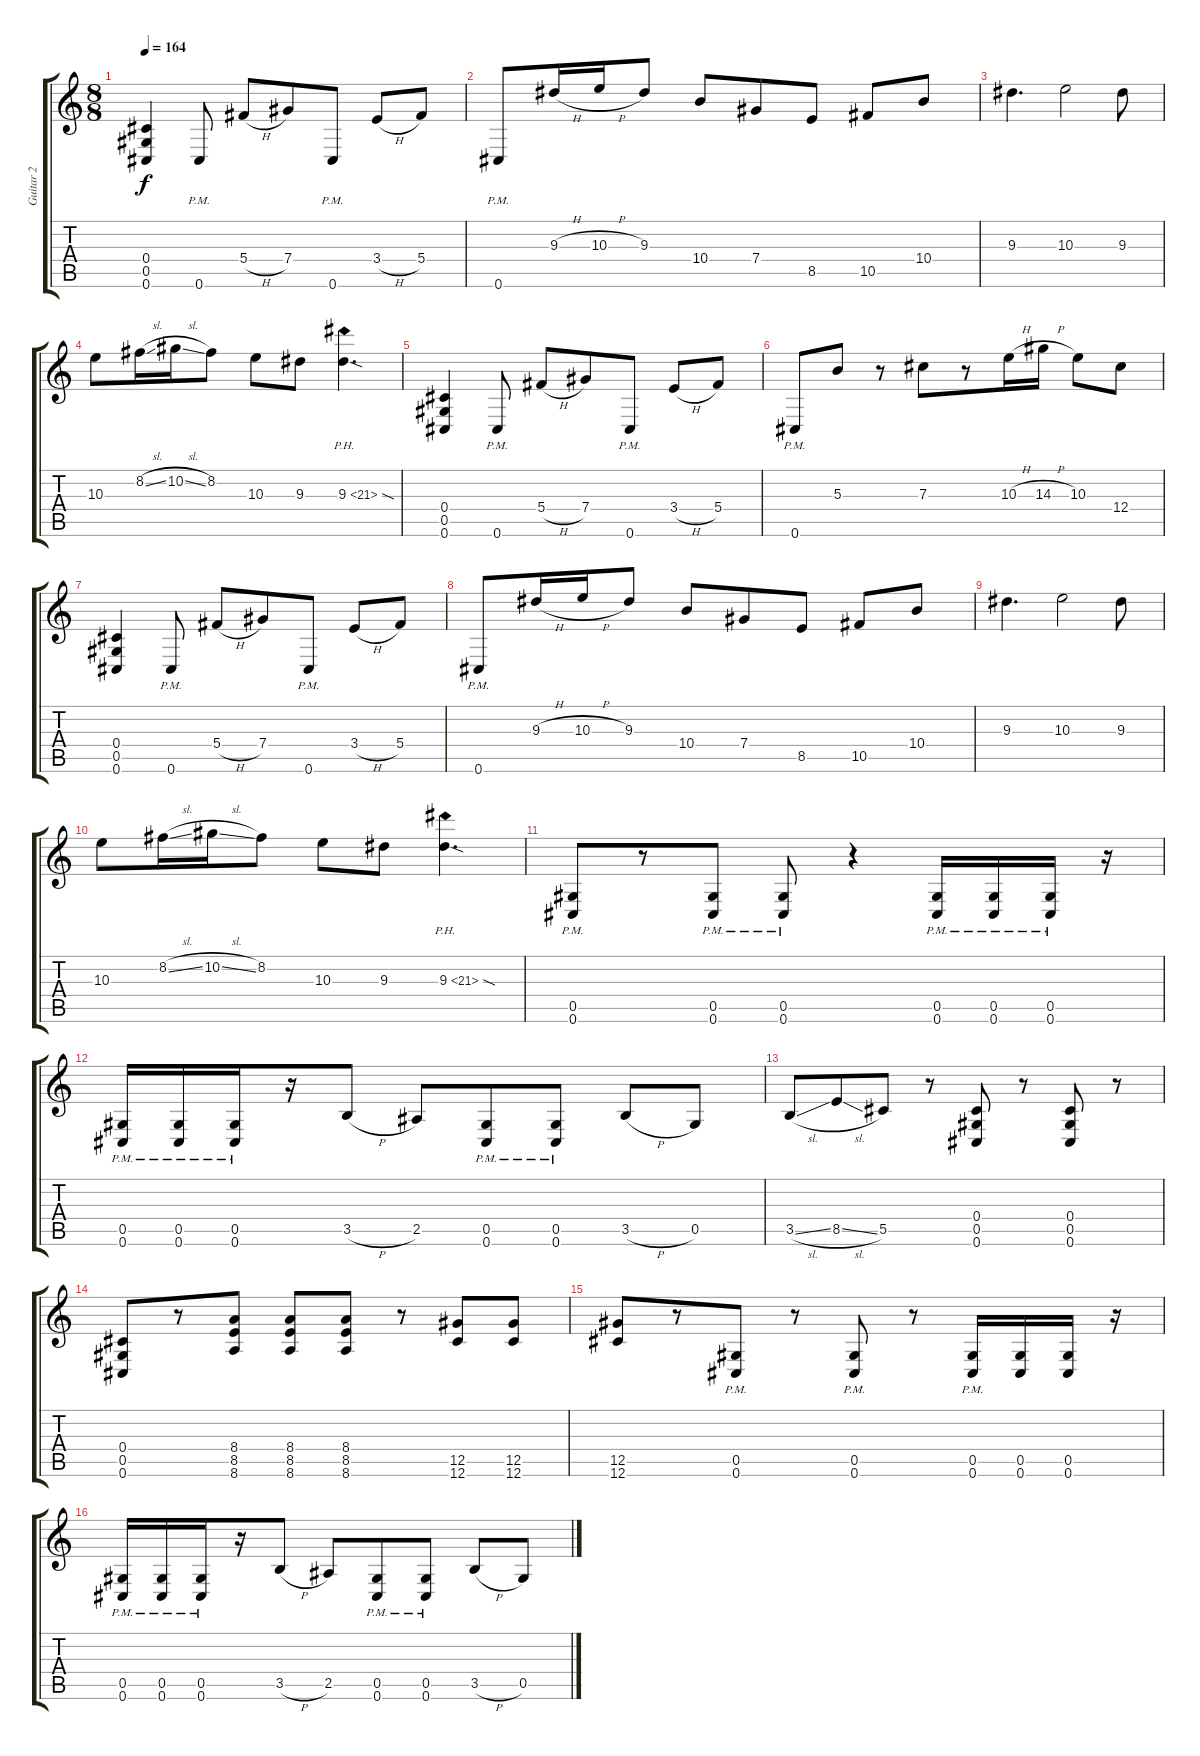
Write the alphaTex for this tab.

\track ("Guitar 2" "Guitar 2") {instrument overdrivenguitar bank 255}
\staff {score tabs}
\tuning (Eb4 Bb3 Gb3 Db3 Ab2 Db2) {hide}
\ts (8 8)
\tempo 164
\clef g2
\ks c
(0.4 0.5 0.6).4{dy f} 0.6{pm}.8 5.4{h}.8 7.4.8 0.6{pm}.8 3.4{h}.8 5.4.8 |
0.6{pm}.8 9.3{h}.16 10.3{h}.16 9.3.8 10.4.8 7.4.8 8.5.8 10.5.8 10.4.8 |
9.3.4{d} 10.3.2 9.3.8 |
10.3.8 8.2{sl}.16 10.2{sl}.16 8.2.8 10.3.8 9.3.8 9.3{ph 12 sod}.4{d} |
(0.4 0.5 0.6).4 0.6{pm}.8 5.4{h}.8 7.4.8 0.6{pm}.8 3.4{h}.8 5.4.8 |
0.6{pm}.8 5.3.8 r.8 7.3.8 r.8 10.3{h}.16 14.3{h}.16 10.3.8 12.4.8 |
(0.4 0.5 0.6).4 0.6{pm}.8 5.4{h}.8 7.4.8 0.6{pm}.8 3.4{h}.8 5.4.8 |
0.6{pm}.8 9.3{h}.16 10.3{h}.16 9.3.8 10.4.8 7.4.8 8.5.8 10.5.8 10.4.8 |
9.3.4{d} 10.3.2 9.3.8 |
10.3.8 8.2{sl}.16 10.2{sl}.16 8.2.8 10.3.8 9.3.8 9.3{ph 12 sod}.4{d} |
(0.5{pm} 0.6{pm}).8 r.8 (0.5{pm} 0.6{pm}).8 (0.5{pm} 0.6{pm}).8 r.4 (0.5{pm} 0.6{pm}).16 (0.5{pm} 0.6{pm}).16 (0.5{pm} 0.6{pm}).16 r.16 |
(0.5{pm} 0.6{pm}).16 (0.5{pm} 0.6{pm}).16 (0.5{pm} 0.6{pm}).16 r.16 3.5{h}.8 2.5.8 (0.5{pm} 0.6{pm}).8 (0.5{pm} 0.6{pm}).8 3.5{h}.8 0.5.8 |
3.5{sl}.8 8.5{sl}.8 5.5.8 r.8 (0.4 0.5 0.6).8 r.8 (0.4 0.5 0.6).8 r.8 |
(0.4 0.5 0.6).8 r.8 (8.4 8.5 8.6).8 (8.4 8.5 8.6).8 (8.4 8.5 8.6).8 r.8 (12.5 12.6).8 (12.5 12.6).8 |
(12.5 12.6).8 r.8 (0.5{pm} 0.6{pm}).8 r.8 (0.5{pm} 0.6{pm}).8 r.8 (0.5{pm} 0.6{pm}).16 (0.5 0.6).16 (0.5 0.6).16 r.16 |
(0.5{pm} 0.6{pm}).16 (0.5{pm} 0.6{pm}).16 (0.5{pm} 0.6{pm}).16 r.16 3.5{h}.8 2.5.8 (0.5{pm} 0.6{pm}).8 (0.5{pm} 0.6{pm}).8 3.5{h}.8 0.5.8
